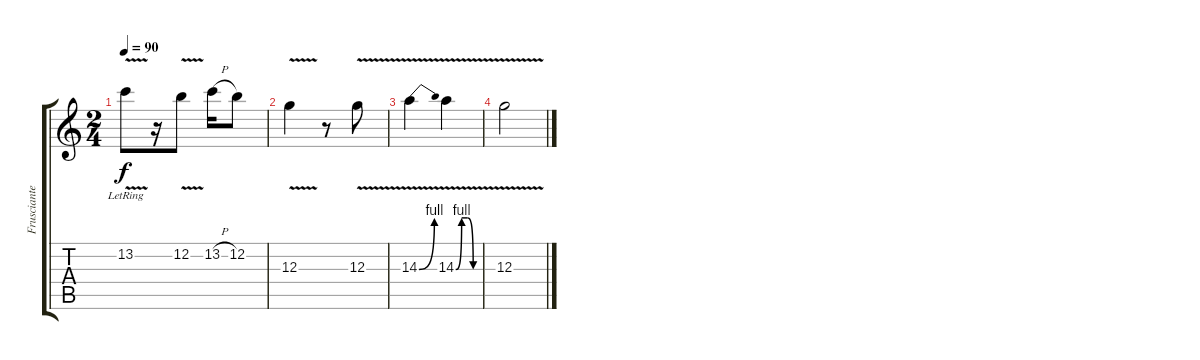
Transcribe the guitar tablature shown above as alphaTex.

\track ("Frusciante Solo" "Frusciante") {instrument overdrivenguitar}
\staff {score tabs}
\tuning (E4 B3 G3 D3 A2 E2) {hide}
\ts (2 4)
\tempo 90
\clef g2
\ks c
13.2{v lr}.8{dy f} r.16 12.2{v}.8 13.2{h}.16 12.2.8 |
12.3{v}.4 r.8 12.3{v}.8 |
14.3{be (bend 0 0 60 4) v}.4 14.3{be (custom 0 0 15 4 30 4 45 0 60 0) v}.4 |
12.3{v}.2
